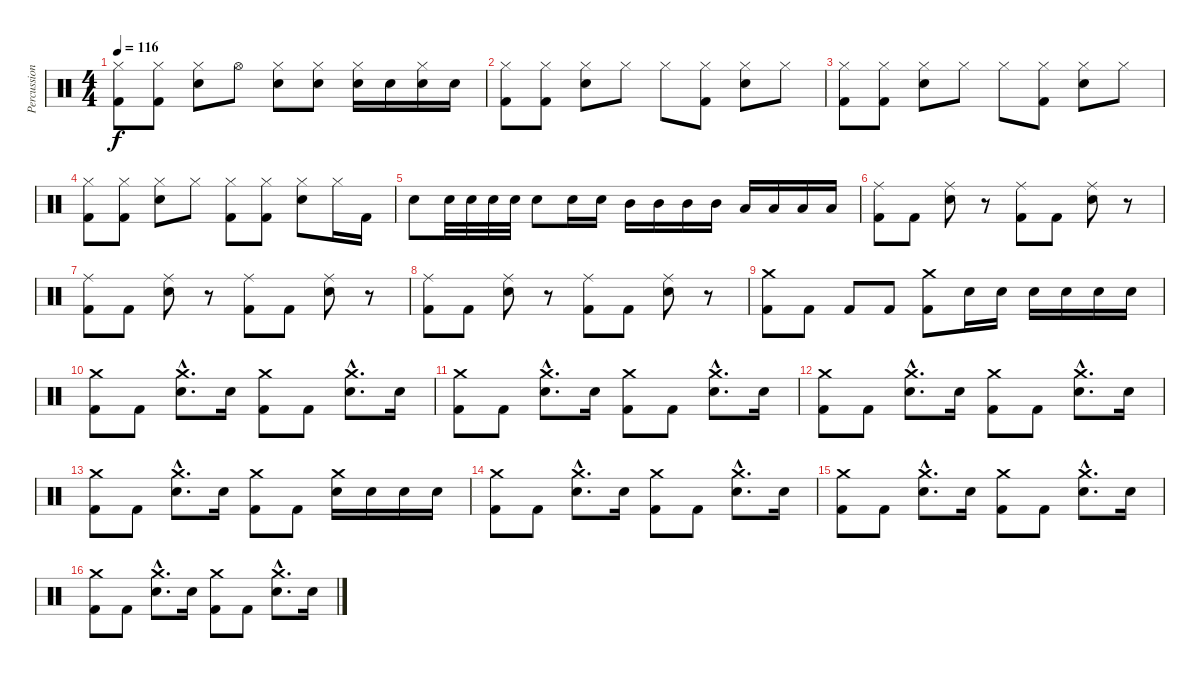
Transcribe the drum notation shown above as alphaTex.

\track ("Percussion" "Percussion") {instrument percussion}
\staff {score}
\articulation defaults
\ts (4 4)
\tempo 116
\clef neutral
\ks c
("Hi-Hat (closed)" "Kick (hit) 2").8{dy f} ("Hi-Hat (closed)" "Kick (hit) 2").8 ("Hi-Hat (closed)" "Snare (hit) 2").8 "Hi-Hat (open)".8 ("Hi-Hat (closed)" "Snare (hit) 2").8 ("Hi-Hat (closed)" "Snare (hit) 2").8 ("Hi-Hat (closed)" "Snare (hit) 2").16 "Snare (hit) 2".16 ("Hi-Hat (closed)" "Snare (hit) 2").16 "Snare (hit) 2".16 |
("Hi-Hat (closed)" "Kick (hit) 2").8 ("Hi-Hat (closed)" "Kick (hit) 2").8 ("Hi-Hat (closed)" "Snare (hit) 2").8 "Hi-Hat (closed)".8 "Hi-Hat (closed)".8 ("Hi-Hat (closed)" "Kick (hit) 2").8 ("Hi-Hat (closed)" "Snare (hit) 2").8 "Hi-Hat (closed)".8 |
("Hi-Hat (closed)" "Kick (hit) 2").8 ("Hi-Hat (closed)" "Kick (hit) 2").8 ("Hi-Hat (closed)" "Snare (hit) 2").8 "Hi-Hat (closed)".8 "Hi-Hat (closed)".8 ("Hi-Hat (closed)" "Kick (hit) 2").8 ("Hi-Hat (closed)" "Snare (hit) 2").8 "Hi-Hat (closed)".8 |
("Hi-Hat (closed)" "Kick (hit) 2").8 ("Hi-Hat (closed)" "Kick (hit) 2").8 ("Hi-Hat (closed)" "Snare (hit) 2").8 "Hi-Hat (closed)".8 ("Hi-Hat (closed)" "Kick (hit) 2").8 ("Hi-Hat (closed)" "Kick (hit) 2").8 ("Hi-Hat (closed)" "Snare (hit) 2").8 "Hi-Hat (closed)".16 "Kick (hit) 2".16 |
"Snare (hit) 2".8 "Snare (hit) 2".32 "Snare (hit) 2".32 "Snare (hit) 2".32 "Snare (hit) 2".32 "Snare (hit) 2".8 "Snare (hit) 2".16 "Snare (hit) 2".16 "Mid Tom (hit)".16 "Mid Tom (hit)".16 "Mid Tom (hit)".16 "Mid Tom (hit)".16 "Low Tom (hit)".16 "Low Tom (hit)".16 "Low Tom (hit)".16 "Low Tom (hit)".16 |
("Ride (middle)" "Kick (hit) 2").8 "Kick (hit) 2".8 ("Ride (middle)" "Snare (hit) 2").8 r.8 ("Ride (middle)" "Kick (hit) 2").8 "Kick (hit) 2".8 ("Ride (middle)" "Snare (hit) 2").8 r.8 |
("Ride (middle)" "Kick (hit) 2").8 "Kick (hit) 2".8 ("Ride (middle)" "Snare (hit) 2").8 r.8 ("Ride (middle)" "Kick (hit) 2").8 "Kick (hit) 2".8 ("Ride (middle)" "Snare (hit) 2").8 r.8 |
("Ride (middle)" "Kick (hit) 2").8 "Kick (hit) 2".8 ("Ride (middle)" "Snare (hit) 2").8 r.8 ("Ride (middle)" "Kick (hit) 2").8 "Kick (hit) 2".8 ("Ride (middle)" "Snare (hit) 2").8 r.8 |
("Crash medium (hit)" "Kick (hit) 2").8 "Kick (hit) 2".8 "Kick (hit) 2".8 "Kick (hit) 2".8 ("Crash medium (hit)" "Kick (hit) 2").8 "Snare (hit) 2".16 "Snare (hit) 2".16 "Snare (hit) 2".16 "Snare (hit) 2".16 "Snare (hit) 2".16 "Snare (hit) 2".16 |
("Crash medium (hit)" "Kick (hit) 2").8 "Kick (hit) 2".8 ("Crash medium (hit)"{hac} "Snare (hit) 2"{hac}).8{d} "Snare (hit) 2".16 ("Crash medium (hit)" "Kick (hit) 2").8 "Kick (hit) 2".8 ("Crash medium (hit)"{hac} "Snare (hit) 2"{hac}).8{d} "Snare (hit) 2".16 |
("Crash medium (hit)" "Kick (hit) 2").8 "Kick (hit) 2".8 ("Crash medium (hit)"{hac} "Snare (hit) 2"{hac}).8{d} "Snare (hit) 2".16 ("Crash medium (hit)" "Kick (hit) 2").8 "Kick (hit) 2".8 ("Crash medium (hit)"{hac} "Snare (hit) 2"{hac}).8{d} "Snare (hit) 2".16 |
("Crash medium (hit)" "Kick (hit) 2").8 "Kick (hit) 2".8 ("Crash medium (hit)"{hac} "Snare (hit) 2"{hac}).8{d} "Snare (hit) 2".16 ("Crash medium (hit)" "Kick (hit) 2").8 "Kick (hit) 2".8 ("Crash medium (hit)"{hac} "Snare (hit) 2"{hac}).8{d} "Snare (hit) 2".16 |
("Crash medium (hit)" "Kick (hit) 2").8 "Kick (hit) 2".8 ("Crash medium (hit)"{hac} "Snare (hit) 2"{hac}).8{d} "Snare (hit) 2".16 ("Crash medium (hit)" "Kick (hit) 2").8 "Kick (hit) 2".8 ("Crash medium (hit)" "Snare (hit) 2").16 "Snare (hit) 2".16 "Snare (hit) 2".16 "Snare (hit) 2".16 |
("Crash medium (hit)" "Kick (hit) 2").8 "Kick (hit) 2".8 ("Crash medium (hit)"{hac} "Snare (hit) 2"{hac}).8{d} "Snare (hit) 2".16 ("Crash medium (hit)" "Kick (hit) 2").8 "Kick (hit) 2".8 ("Crash medium (hit)"{hac} "Snare (hit) 2"{hac}).8{d} "Snare (hit) 2".16 |
("Crash medium (hit)" "Kick (hit) 2").8 "Kick (hit) 2".8 ("Crash medium (hit)"{hac} "Snare (hit) 2"{hac}).8{d} "Snare (hit) 2".16 ("Crash medium (hit)" "Kick (hit) 2").8 "Kick (hit) 2".8 ("Crash medium (hit)"{hac} "Snare (hit) 2"{hac}).8{d} "Snare (hit) 2".16 |
("Crash medium (hit)" "Kick (hit) 2").8 "Kick (hit) 2".8 ("Crash medium (hit)"{hac} "Snare (hit) 2"{hac}).8{d} "Snare (hit) 2".16 ("Crash medium (hit)" "Kick (hit) 2").8 "Kick (hit) 2".8 ("Crash medium (hit)"{hac} "Snare (hit) 2"{hac}).8{d} "Snare (hit) 2".16
